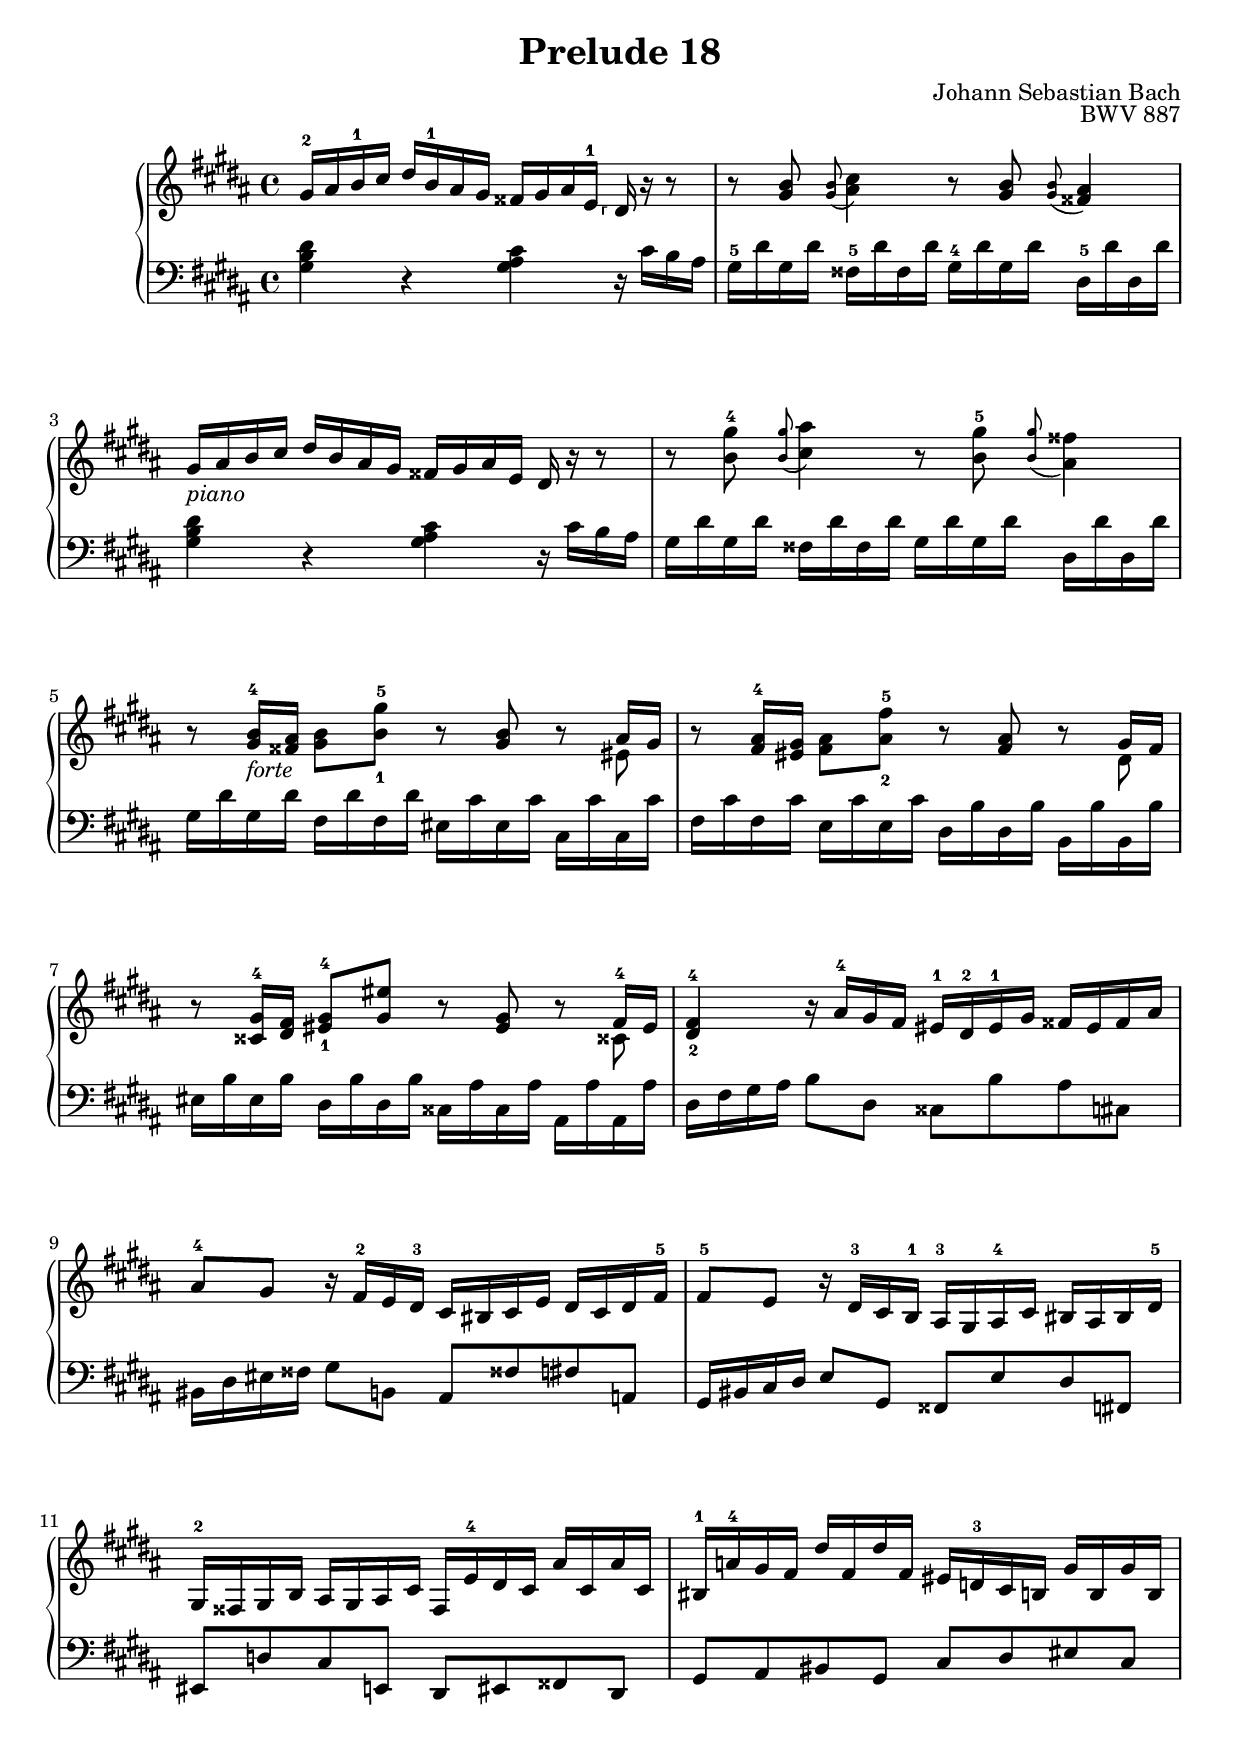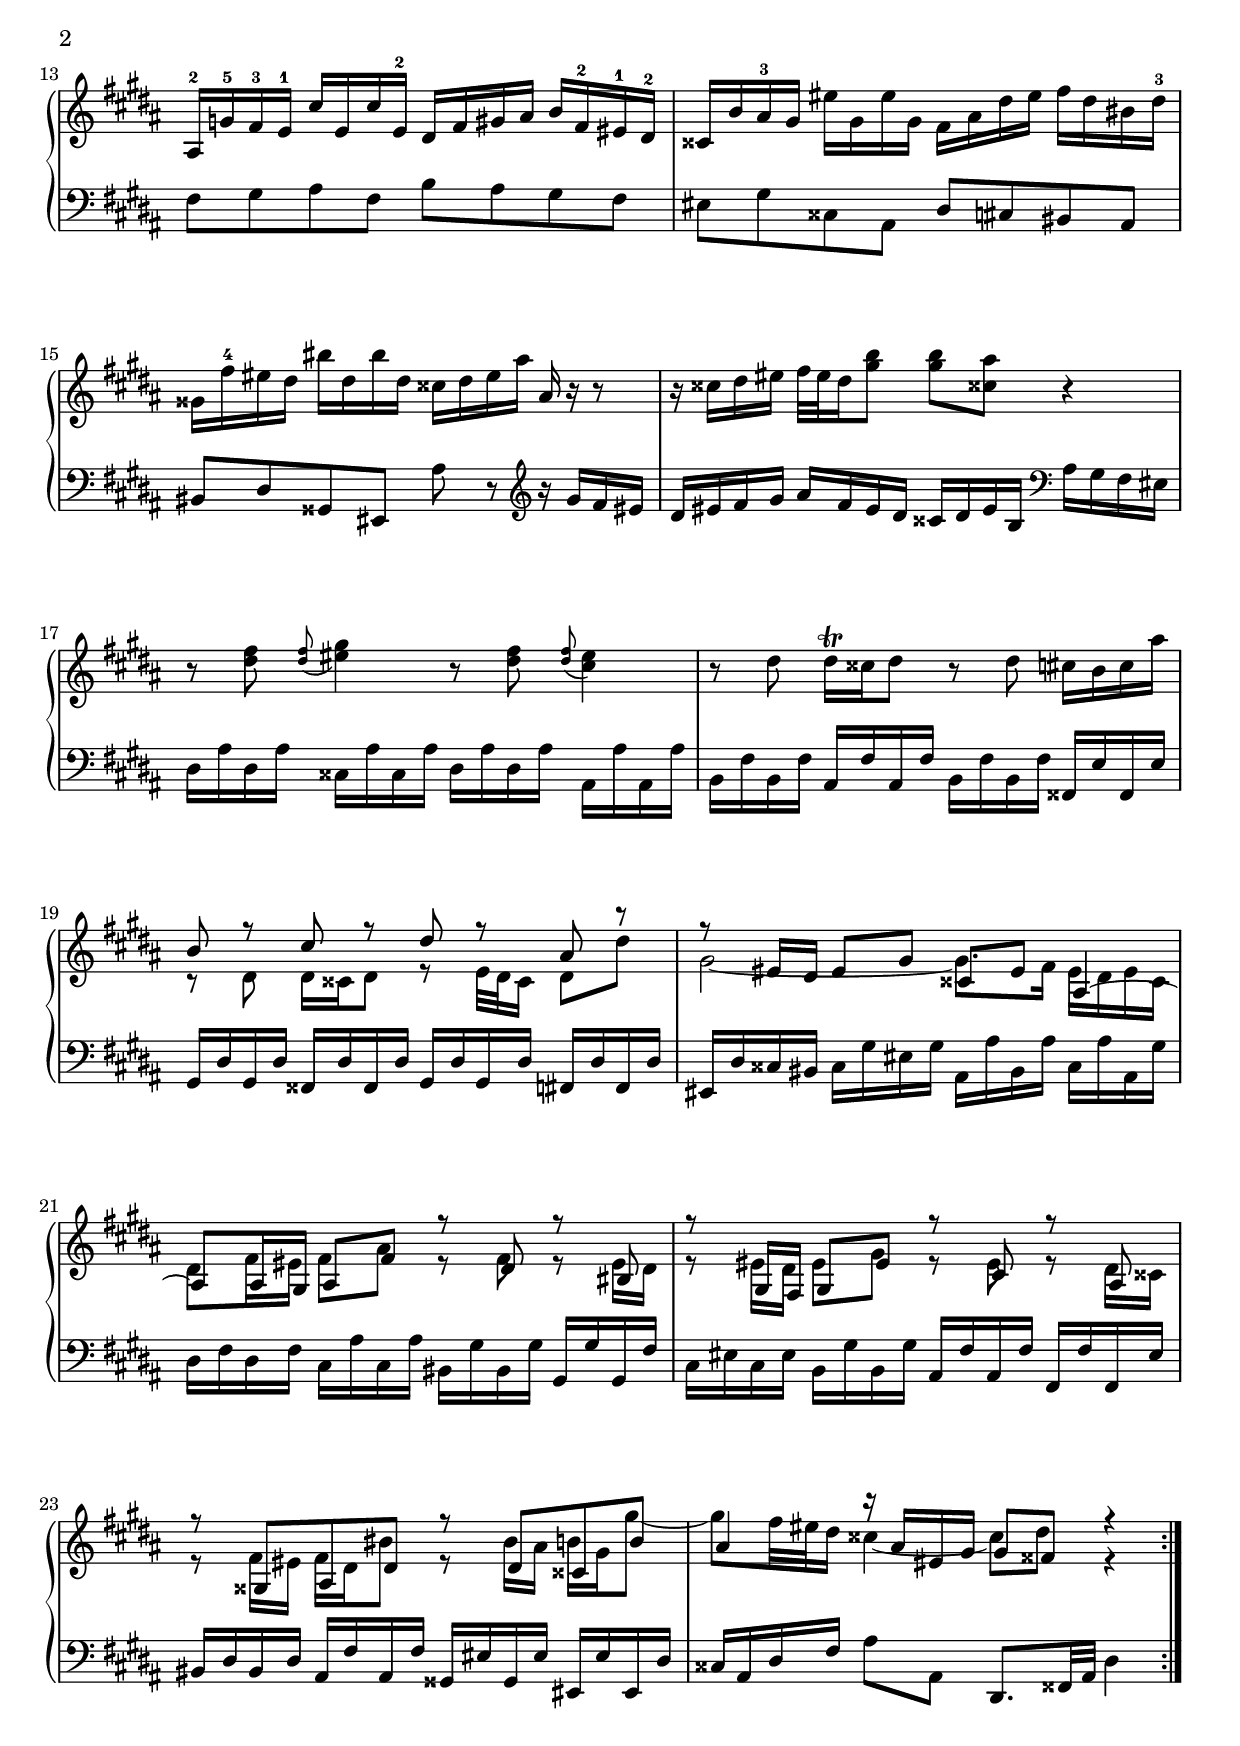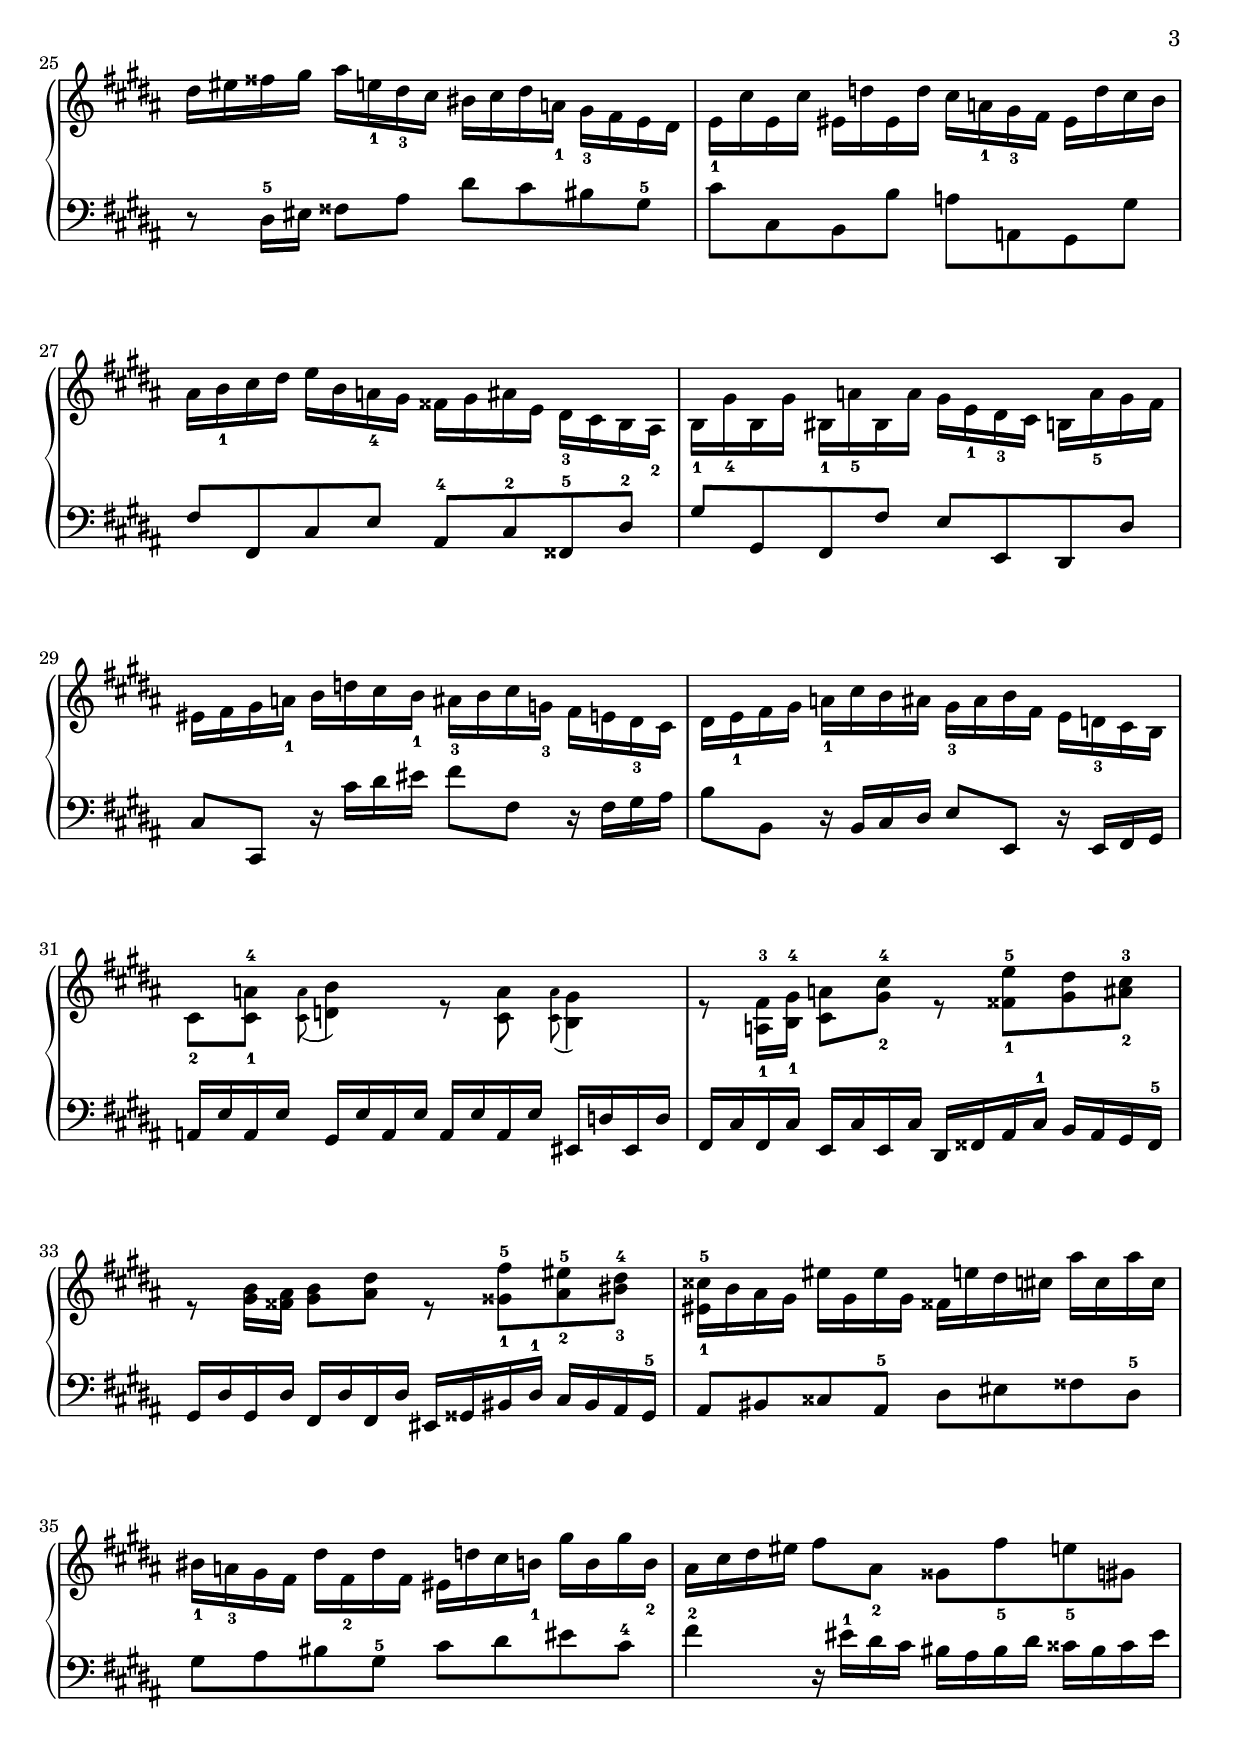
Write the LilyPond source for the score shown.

\version "2.20.0"

\header {
  title = "Prelude 18"
  composer = "Johann Sebastian Bach"
  opus = "BWV 887"
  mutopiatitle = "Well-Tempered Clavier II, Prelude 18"
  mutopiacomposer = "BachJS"
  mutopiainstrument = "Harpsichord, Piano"
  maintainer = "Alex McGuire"
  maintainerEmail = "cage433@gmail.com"
  version = "2.22.1"
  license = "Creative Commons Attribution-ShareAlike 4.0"
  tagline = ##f
}

global = {
  \key gis \minor
  \time 4/4
  \accidentalStyle default
}

\paper {
   ragged-bottom = ##f
   ragged-last-bottom = ##f
}
\include "articulate.ly"


clairnote-type = dn
% \include "include/clairnote.ly"


lhMark = \markup { 
  \path #0.1 #'((moveto -1 0)(rlineto 0 1.5)(rlineto 0.5 0))
}
rhMark = \markup { 
  \path #0.1 #'((moveto -1 0)(rlineto 0 -1.5)(rlineto 0.5 0))
}
                 
upper = \new Voice \relative c' {

    <gis'-2>16   ais b-1 cis 	dis b-1 ais gis  				fisis gis ais e-1              		\once \set fingeringOrientations=#'(left) <dis \finger"⸢"> r16 r8 				 		|
    r8 <gis b> 				\appoggiatura <gis b> <ais cis>4  		
                                                                                                      r8 <gis b> 				\appoggiatura <gis b> <fisis ais>4	|
  gis16_\markup {\italic "piano"} ais b cis 		
                                                   dis b ais gis  				fisis gis ais e              		dis r16 r8 				  		|
  r8 <b' gis'-4> 			\appoggiatura <b gis'> <cis ais'>4  		
                                                                                                      r8 <b gis'-5> 				\appoggiatura <b gis'> <ais fisis'>4	|
 
  % bar 5
  r8 <gis b-4>16_\markup {\italic "forte"} <fisis ais> 
                                                   <gis b>8 <b-1 gis'-5> 		r8 <gis b>8 				r8 << {ais16 gis} \\ eis8>> 		|
  r8 <fis ais-4>16 <eis gis> 	<fis ais>8 <ais-2 fis'-5> 		r8 <ais fis>8 				r8 << {gis16 fis} \\ dis8>> 		|
  r8 <cisis gis'-4>16 <dis fis> 	<eis-1 gis-4>8 <gis eis'>		 r8 <eis gis>8 				r8 << {fis16-4 eis} \\ cisis!8>> 		|
  <dis-2 fis-4>4			r16 ais'-4 gis fis			eis-1 dis-2 eis-1 gis 				fisis eis fisis ais |  
  
   % bar 9
   ais8-4 gis 				r16 fis-2 e dis-3 			cis bis cis e				dis cis dis fis-5			|
   fis8-5 e					r16 dis-3 cis b-1			ais-3 gis ais-4 cis 			bis ais bis dis-5			|
   gis,-2 fisis gis b			ais gis ais cis				fisis, e'-4 dis cis			ais' cis, ais' cis,			|
   bis-1 a'-4 gis fis			dis' fis, dis' fis, 				eis d-3 cis b				gis' b, gis' b,			|
   
   % bar 13
   ais-2 g'-5 fis-3 e-1		cis' e, cis' e,-2				dis fis gis ais				b fis-2 eis-1 dis-2		|
   cisis b'ais-3 gis			eis' gis, eis' gis, 				fis ais dis eis				fis dis bis dis-3			|
   gisis, fis'-4 eis dis			bis' dis, bis' dis,				cisis dis eis ais				ais, r16 r8				|
   r16 cisis dis eis			fis32 eis dis16 <gis b>8		<gis b> <cisis,! ais'>			r4					|	
   
   %bar17
   r8 <dis fis>				\appoggiatura <dis fis> <eis gis>4
                                                                                                     r8 <dis fis>				\appoggiatura <dis fis> <cis eis>4	|
   r8 dis 					dis16\trill cisis dis8			r8 dis					cis16 b cis ais'			|
   
   <<
     {\voiceOne
       b,8 r8					cis r8					dis r8 					ais r8   				|
        r8 eis16 dis			eis8	gis					cisis, eis					ais,4~				|
        
        %bar 21
        ais8 ais16 gis			ais8 fis'8					r8 dis					r8 bis				|
        r8 gis16 fis			gis8 eis'8					r8 cis					r8 ais				|
        r8 gisis				ais dis					r8 dis 					cisis b'				|
        ais4 					r16 ais eis gis				gis8 fisis					r4					|
     }
     \new Voice \relative c' {
       \voiceTwo 
        r8 dis				dis16 cisis dis8				r8 e32 dis cisis16				dis8 dis'			|
        gis,2~										gis8. fis16					eis dis eis cisis			|
        
        %bar 21
        dis8 fis16 eis			fis8 ais					r8 fis						r8 eis16 dis			|
        r8 eis16 dis			eis8	gis					r8 eis					r8 dis16 cisis			|
        r8 fis16 eis				fis dis  bis'8				r8 bis16 ais 				b gis gis'8~			|
        gis8 fis32 eis dis16		cisis4~					cisis8 dis					r4					\bar ":|." 


      %bar 25
      dis16 eis fisis gis			ais e-1 dis-3 cis			bis cis dis a-1				gis-3 fis e dis			|
      e-1 cis' e, cis'			eis, d' eis, d'				cis a-1 gis-3 fis				eis d'cis b				|
      ais b-1 cis dis 			e b a-4 gis				fisis gis ais e				dis-3 cis b ais-2		|
      b-1 gis'-4 b, gis'			bis,-1 a'-5 bis, a'			gis e-1 dis-3 cis			b a'-5 gis fis			|
      
      %bar 29
      eis fis gis a-1			b d cis b-1				ais-3 b cis g-3				fis e dis-3 cis			|
      dis e-1 fis gis			a-1 cis b ais				gis-3 ais b fis				e d-3 cis b			|
      cis8-2 <cis-1 a'-4>		\appoggiatura <cis a'> <d b'>4
                                                                                                     r8 <cis a'> 				\appoggiatura <cis a'> <b gis'>4 |
      r8 <a-1 fis'-3>16 <b-1 gis'-4>		
                                                  <cis a'>8 <gis'-2 cis-4> 		r8 <fisis-1 e'-5>			<gis dis'> <ais-2 cis-3>	|
                                                  
      %bar 33
      r8 <gis b>16 <fisis ais>	<gis b>8 <ais dis>			r8 <gisis-1 fis'-5>			<ais-2 eis'-5> <bis-3 dis-4> 	|
      <eis,-1 cisis'-5>16 b' ais gis	
                                                  eis' gis, eis' gis,				fisis e' dis cis				ais' cis, ais' cis,			|
      bis-1 a-3 gis fis			dis' fis,-2 dis' fis, 			eis d' cis b-1				gis' b, gis' b,-2			|
      ais cis dis eis			fis8 ais,-2					gisis fis'-5					e-5 gis,				|
     
     }
   >> \oneVoice
   
   
   
   
   
}

lower = \new Voice \relative c {

  <gis' b dis>4			r4 					<gis ais cis>				r16 cis b ais	 		|
  gis-5 dis' gis, dis'           	fisis,-5 dis' fisis, dis'           gis,-4 dis' gis, dis'      	 	dis,-5 dis' dis, dis'		  	|
  <gis, b dis>4		   	r4 					<gis ais cis> 				r16 cis b ais	 		|
  gis dis' gis, dis'           	fisis, dis' fisis, dis'           	gis, dis' gis, dis'      	 		dis, dis' dis, dis'		  	|
  
  % bar 5
  gis, dis' gis, dis'         	fis, dis' fis, dis'           	eis, cis' eis, cis'      	 		cis, cis' cis, cis'		  	|
  fis, cis' fis, cis'           	e, cis' e, cis'           		dis, b' dis, b'      	 		b, b' b, b'		  		|
  eis, b' eis, b'      	 	dis, b' dis, b'			cisis, ais' cisis, ais'			ais, ais' ais, ais'			|
  dis, fis gis ais			b8 dis,8				cisis b'					ais cis, 				|
  
  % bar 9
  bis16 dis eis fisis		gis8 b,				ais fisis'!					fis a,					|
  gis16 bis cis dis		e8 gis,				fisis e'					dis fis,				|	
  eis d' 				cis e,					dis eis 					fisis dis				|
  gis ais				bis gis				cis dis					eis cis				|
  
  %bar 13
  fis gis 				ais fis				b ais						gis fis				|
  eis gis				cisis, ais				dis cis 					bis ais				|
  bis dis				gisis, eis				ais' r8					\clef treble r16 gis' fis eis  |
  dis eis fis gis			ais fis eis dis			cisis dis eis b				\clef bass ais gis fis eis     |
  
  %bar 17
  dis ais' dis, ais'			cisis, ais' cisis, ais'		dis, ais' dis, ais'				ais, ais' ais, ais'			|
  b, fis' b, fis'			ais, fis' ais, fis'			b, fis' b, fis'				fisis, e' fisis, e'			|
  gis, dis' gis, dis'		fisis, dis' fisis, dis'		gis, dis' gis, dis'				fis, dis' fis, dis'			|
  eis, dis' cisis bis		cisis gis' eis gis			ais, ais' bis, ais'				cisis, ais' ais, gis'		|
  
  %bar 21
  dis fis dis fis			cis ais' cis, ais'			bis, gis' bis, gis'				gis, gis' gis, fis'			|
  cis eis cis eis			b gis' b, gis'			ais, fis' ais, fis' 				fis, fis' fis, eis'			|
  bis dis bis dis			ais fis' ais, fis' 			gisis, eis' gisis, eis'			eis, eis' eis, dis'			|
  cisis ais dis fis			ais8 ais, 				dis,8. fisis32 ais				dis4					|
  
  %bar 25
  r8 dis16-5 eis			fisis8 ais				dis cis 					bis gis-5				| 
  cis cis, 				b b'					a a,						gis gis'				|
  fis fis,				cis' e					ais,-4 cis-2				fisis,-5 dis'-2			|
  gis gis, 				fis fis'				e e,						dis dis'				|
  
  %bar 29
  cis8 cis,				r16 cis'' dis eis			fis8 fis,					r16 fis gis ais			|
  b8 b,				r16 b cis dis			e8 e,						r16 e fis gis			|
  a e' a, e'				gis, e' a, e'				a, e' a, e'					eis, d' eis, d'			|
  fis, cis' fis, cis'			e, cis' e, cis'			dis, fisis ais cis-1			b ais gis fisis-5			|
  
  %bar 33
  gis dis' gis, dis'		fis, dis' fis, dis'			eis, gisis bis dis-1			cis bis ais gisis-5		|
  ais8 bis				cisis ais-5				dis eis 					fisis dis-5				|
  gis ais				bis gis-5				cis dis					eis cis-4				|
  fis4-2				r16 eis-1 dis cis		bis ais bis dis				cisis bis cisis eis			|
}


%%%%%%%%%%%%%%%%%%%%%%%%%%%%%%%%%%%%%%%%
% MIDI
\score {
  \articulate
  \new PianoStaff <<
    \new Staff="up" 
    << \global \clef treble
       \upper 
     >>
    \new Staff="down" 
    << \global \clef treble
       \lower
     >>
  >>  
  \midi { \tempo 4=72 }
  
}


%%%%%%%%%%%%%%%%%%%%%%%%%%%%%%%%%%%%%%%%
% Printed score
\score {
  \new PianoStaff << 
    	\set PianoStaff.midiInstrument = "harpsichord"
    \new Staff="up"
    << \global \clef treble
       \upper 
     >>
    \new Staff="down"
    << \global \clef bass
       \lower
     >>
  >>
  \layout { }
}

